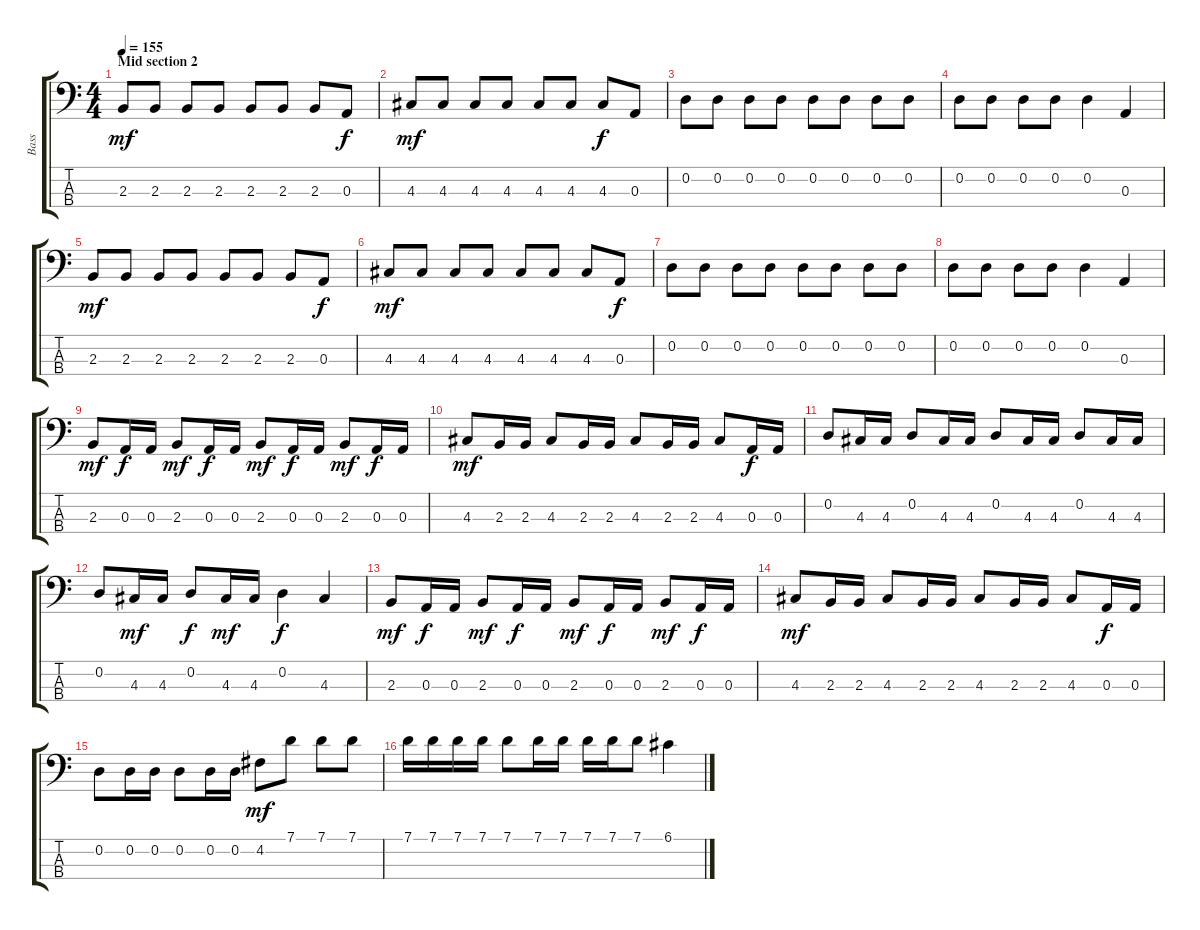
\track ("Bass" "Bass") {instrument electricbasspick}
\staff {score tabs}
\tuning (G2 D2 A1 E1) {hide}
\ts (4 4)
\section ("" "Mid section 2")
\tempo 155
\clef f4
\ks c
2.3.8{dy mf} 2.3.8 2.3.8 2.3.8 2.3.8 2.3.8 2.3.8 0.3.8{dy f} |
4.3.8{dy mf} 4.3.8 4.3.8 4.3.8 4.3.8 4.3.8 4.3.8{dy f} 0.3.8 |
0.2.8 0.2.8 0.2.8 0.2.8 0.2.8 0.2.8 0.2.8 0.2.8 |
0.2.8 0.2.8 0.2.8 0.2.8 0.2.4 0.3.4 |
2.3.8{dy mf} 2.3.8 2.3.8 2.3.8 2.3.8 2.3.8 2.3.8 0.3.8{dy f} |
4.3.8{dy mf} 4.3.8 4.3.8 4.3.8 4.3.8 4.3.8 4.3.8 0.3.8{dy f} |
0.2.8 0.2.8 0.2.8 0.2.8 0.2.8 0.2.8 0.2.8 0.2.8 |
0.2.8 0.2.8 0.2.8 0.2.8 0.2.4 0.3.4 |
2.3.8{dy mf} 0.3.16{dy f} 0.3.16 2.3.8{dy mf} 0.3.16{dy f} 0.3.16 2.3.8{dy mf} 0.3.16{dy f} 0.3.16 2.3.8{dy mf} 0.3.16{dy f} 0.3.16 |
4.3.8{dy mf} 2.3.16 2.3.16 4.3.8 2.3.16 2.3.16 4.3.8 2.3.16 2.3.16 4.3.8 0.3.16{dy f} 0.3.16 |
0.2.8 4.3.16 4.3.16 0.2.8 4.3.16 4.3.16 0.2.8 4.3.16 4.3.16 0.2.8 4.3.16 4.3.16 |
0.2.8 4.3.16{dy mf} 4.3.16 0.2.8{dy f} 4.3.16{dy mf} 4.3.16 0.2.4{dy f} 4.3.4 |
2.3.8{dy mf} 0.3.16{dy f} 0.3.16 2.3.8{dy mf} 0.3.16{dy f} 0.3.16 2.3.8{dy mf} 0.3.16{dy f} 0.3.16 2.3.8{dy mf} 0.3.16{dy f} 0.3.16 |
4.3.8{dy mf} 2.3.16 2.3.16 4.3.8 2.3.16 2.3.16 4.3.8 2.3.16 2.3.16 4.3.8 0.3.16{dy f} 0.3.16 |
0.2.8 0.2.16 0.2.16 0.2.8 0.2.16 0.2.16 4.2.8{dy mf} 7.1.8 7.1.8 7.1.8 |
7.1.16 7.1.16 7.1.16 7.1.16 7.1.8 7.1.16 7.1.16 7.1.16 7.1.16 7.1.8 6.1.4
